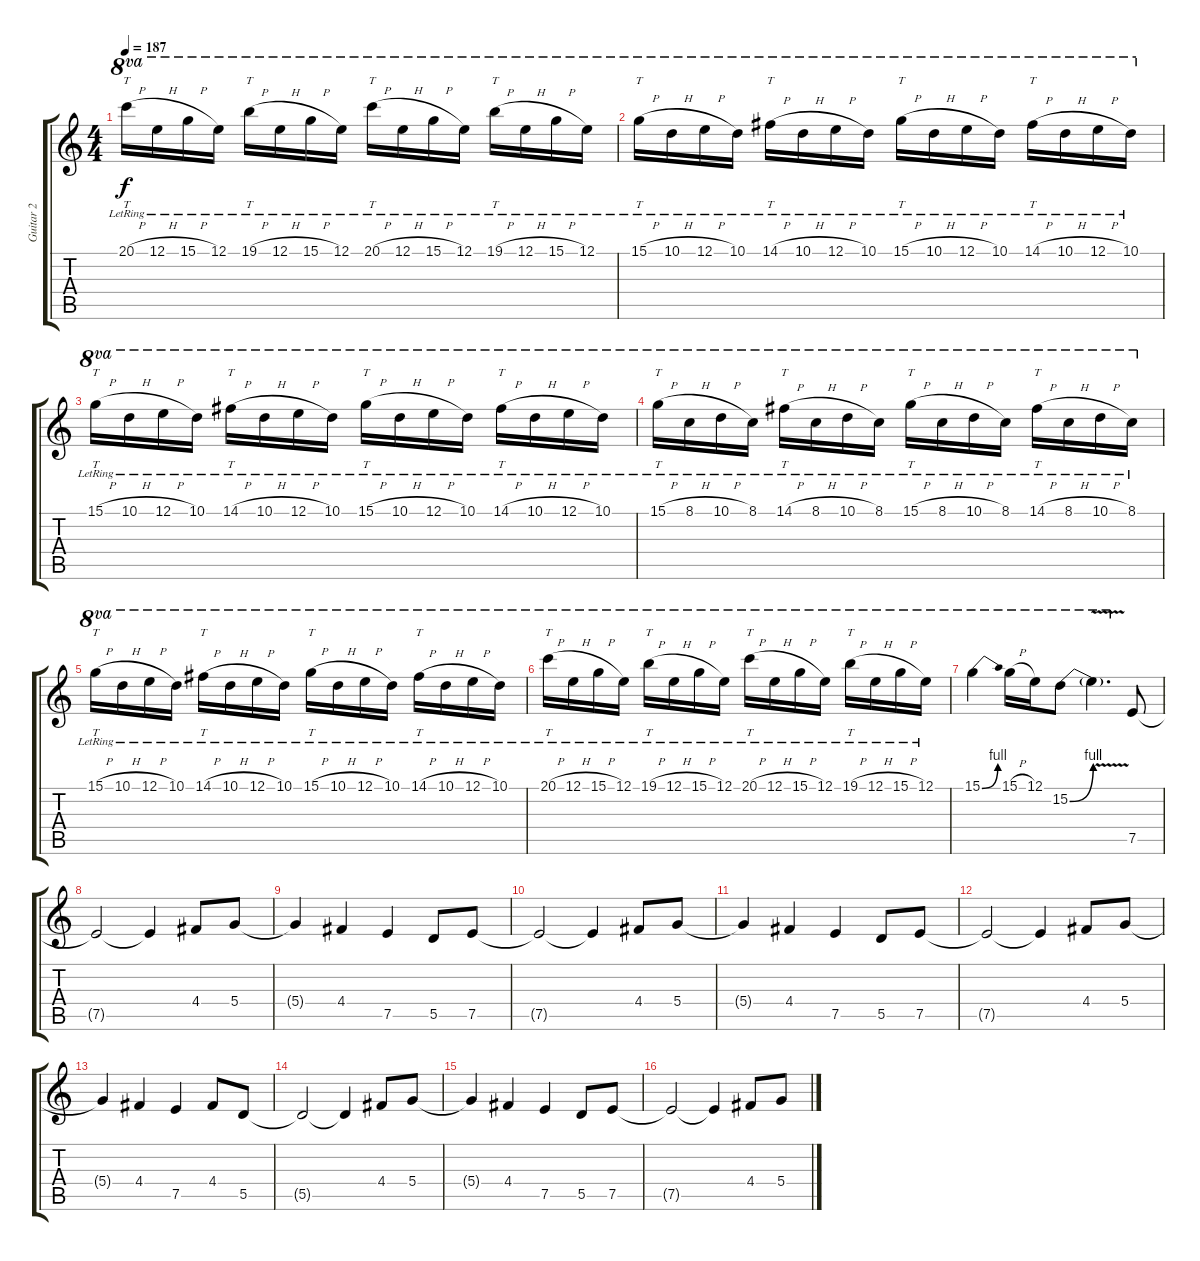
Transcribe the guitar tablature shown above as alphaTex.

\track ("Guitar 2" "Guitar 2") {instrument overdrivenguitar}
\staff {score tabs}
\tuning (E4 B3 G3 D3 A2 E2) {hide}
\ts (4 4)
\tempo 187
\clef g2
\ks c
20.1{h lr}.16{tt ot 8va dy f} 12.1{h lr}.16{ot 8va} 15.1{h lr}.16{ot 8va} 12.1{lr}.16{ot 8va} 19.1{h lr}.16{tt ot 8va} 12.1{h lr}.16{ot 8va} 15.1{h lr}.16{ot 8va} 12.1{lr}.16{ot 8va} 20.1{h lr}.16{tt ot 8va} 12.1{h lr}.16{ot 8va} 15.1{h lr}.16{ot 8va} 12.1{lr}.16{ot 8va} 19.1{h lr}.16{tt ot 8va} 12.1{h lr}.16{ot 8va} 15.1{h lr}.16{ot 8va} 12.1{lr}.16{ot 8va} |
15.1{h lr}.16{tt ot 8va} 10.1{h lr}.16{ot 8va} 12.1{h lr}.16{ot 8va} 10.1{lr}.16{ot 8va} 14.1{h lr}.16{tt ot 8va} 10.1{h lr}.16{ot 8va} 12.1{h lr}.16{ot 8va} 10.1{lr}.16{ot 8va} 15.1{h lr}.16{tt ot 8va} 10.1{h lr}.16{ot 8va} 12.1{h lr}.16{ot 8va} 10.1{lr}.16{ot 8va} 14.1{h lr}.16{tt ot 8va} 10.1{h lr}.16{ot 8va} 12.1{h lr}.16{ot 8va} 10.1{lr}.16{ot 8va} |
15.1{h lr}.16{tt ot 8va} 10.1{h lr}.16{ot 8va} 12.1{h lr}.16{ot 8va} 10.1{lr}.16{ot 8va} 14.1{h lr}.16{tt ot 8va} 10.1{h lr}.16{ot 8va} 12.1{h lr}.16{ot 8va} 10.1{lr}.16{ot 8va} 15.1{h lr}.16{tt ot 8va} 10.1{h lr}.16{ot 8va} 12.1{h lr}.16{ot 8va} 10.1{lr}.16{ot 8va} 14.1{h lr}.16{tt ot 8va} 10.1{h lr}.16{ot 8va} 12.1{h lr}.16{ot 8va} 10.1{lr}.16{ot 8va} |
15.1{h lr}.16{tt ot 8va} 8.1{h lr}.16{ot 8va} 10.1{h lr}.16{ot 8va} 8.1{lr}.16{ot 8va} 14.1{h lr}.16{tt ot 8va} 8.1{h lr}.16{ot 8va} 10.1{h lr}.16{ot 8va} 8.1{lr}.16{ot 8va} 15.1{h lr}.16{tt ot 8va} 8.1{h lr}.16{ot 8va} 10.1{h lr}.16{ot 8va} 8.1{lr}.16{ot 8va} 14.1{h lr}.16{tt ot 8va} 8.1{h lr}.16{ot 8va} 10.1{h lr}.16{ot 8va} 8.1{lr}.16{ot 8va} |
15.1{h lr}.16{tt ot 8va} 10.1{h lr}.16{ot 8va} 12.1{h lr}.16{ot 8va} 10.1{lr}.16{ot 8va} 14.1{h lr}.16{tt ot 8va} 10.1{h lr}.16{ot 8va} 12.1{h lr}.16{ot 8va} 10.1{lr}.16{ot 8va} 15.1{h lr}.16{tt ot 8va} 10.1{h lr}.16{ot 8va} 12.1{h lr}.16{ot 8va} 10.1{lr}.16{ot 8va} 14.1{h lr}.16{tt ot 8va} 10.1{h lr}.16{ot 8va} 12.1{h lr}.16{ot 8va} 10.1{lr}.16{ot 8va} |
20.1{h lr}.16{tt ot 8va} 12.1{h lr}.16{ot 8va} 15.1{h lr}.16{ot 8va} 12.1{lr}.16{ot 8va} 19.1{h lr}.16{tt ot 8va} 12.1{h lr}.16{ot 8va} 15.1{h lr}.16{ot 8va} 12.1{lr}.16{ot 8va} 20.1{h lr}.16{tt ot 8va} 12.1{h lr}.16{ot 8va} 15.1{h lr}.16{ot 8va} 12.1{lr}.16{ot 8va} 19.1{h lr}.16{tt ot 8va} 12.1{h lr}.16{ot 8va} 15.1{h lr}.16{ot 8va} 12.1{lr}.16{ot 8va} |
15.1{be (bend 0 0 60 4)}.4{ot 8va} 15.1{h}.16{ot 8va} 12.1.16{ot 8va} 15.2{be (bend 0 0 60 4)}.8{ot 8va} 15.2{v t}.4{d ot 8va} 7.5.8 |
7.5{t}.2 7.5{t}.4 4.4.8 5.4.8 |
5.4{t}.4 4.4.4 7.5.4 5.5.8 7.5.8 |
7.5{t}.2 7.5{t}.4 4.4.8 5.4.8 |
5.4{t}.4 4.4.4 7.5.4 5.5.8 7.5.8 |
7.5{t}.2 7.5{t}.4 4.4.8 5.4.8 |
5.4{t}.4 4.4.4 7.5.4 4.4.8 5.5.8 |
5.5{t}.2 5.5{t}.4 4.4.8 5.4.8 |
5.4{t}.4 4.4.4 7.5.4 5.5.8 7.5.8 |
7.5{t}.2 7.5{t}.4 4.4.8 5.4.8
